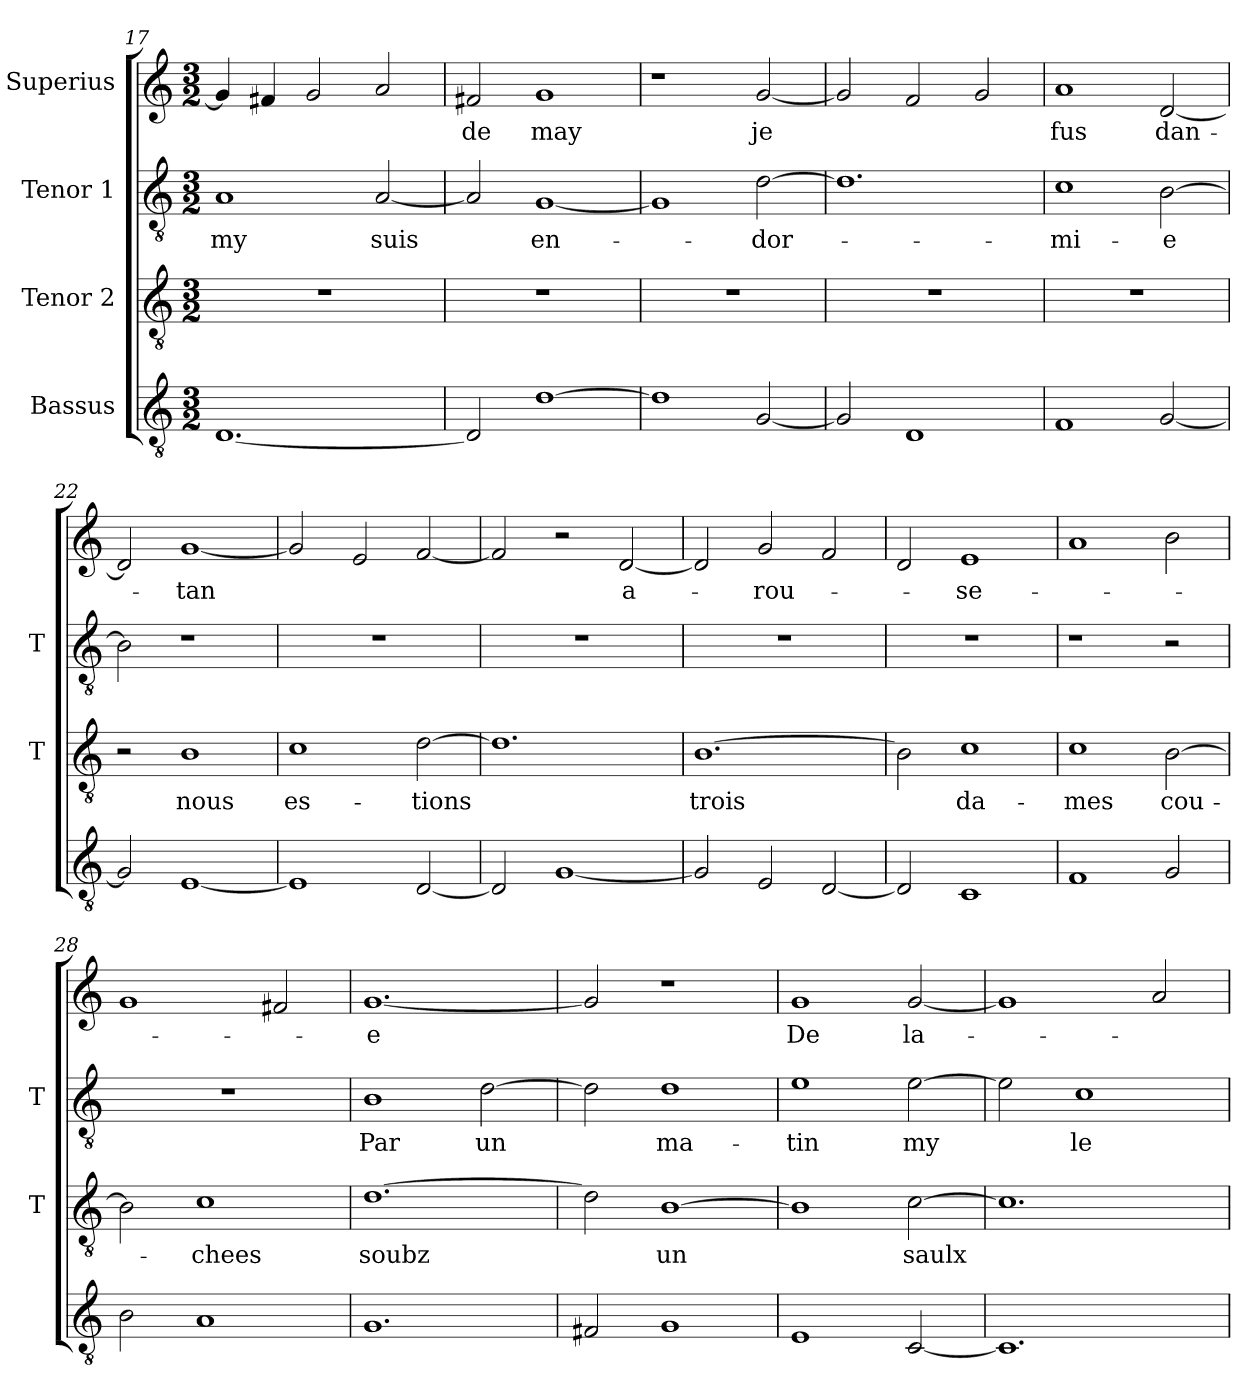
**kern	**kern	**text	**kern	**text	**kern	**text
*part4	*part3	*part3	*part2	*part2	*part1	*part1
*staff4	*staff3	*staff3	*staff2	*staff2	*staff1	*staff1
*I"Bassus	*I"Tenor 2	*	*I"Tenor 1	*	*I"Superius	*
*	*I'T	*	*I'T	*	*	*
*clefGv2	*clefGv2	*	*clefGv2	*	*clefG2	*
*M3/2	*M3/2	*	*M3/2	*	*M3/2	*
=17	=17	=17	=17	=17	=17	=17
[1.D	1.r	.	1A	-my	4g]	.
.	.	.	.	.	4f#X	.
.	.	.	.	.	2g	.
.	.	.	[2A	-suis	2a	.
=18	=18	=18	=18	=18	=18	=18
2D]	1.r	.	2A]	.	2f#X	-de
[1d	.	.	[1G	en-	1g	-may
=19	=19	=19	=19	=19	=19	=19
1d]	1.r	.	1G]	.	1r	.
[2G	.	.	[2d	-dor-	[2g	-je
=20	=20	=20	=20	=20	=20	=20
2G]	1.r	.	1.d]	.	2g]	.
1D	.	.	.	.	2f	.
.	.	.	.	.	2g	.
=21	=21	=21	=21	=21	=21	=21
1F	1.r	.	1c	-mi-	1a	-fus
[2G	.	.	[2B	-e	[2d	dan-
=22	=22	=22	=22	=22	=22	=22
2G]	2r	.	2B]	.	2d]	.
[1E	1B	-nous	1r	.	[1g	-tan
=23	=23	=23	=23	=23	=23	=23
1E]	1c	es-	1.r	.	2g]	.
.	.	.	.	.	2e	.
[2D	[2d	-tions	.	.	[2f	.
=24	=24	=24	=24	=24	=24	=24
2D]	1.d]	.	1.r	.	2f]	.
[1G	.	.	.	.	2r	.
.	.	.	.	.	[2d	a-
=25	=25	=25	=25	=25	=25	=25
2G]	[1.B	-trois	1.r	.	2d]	.
2E	.	.	.	.	2g	-rou-
[2D	.	.	.	.	2f	.
=26	=26	=26	=26	=26	=26	=26
2D]	2B]	.	1.r	.	2d	.
1C	1c	da-	.	.	1e	-se-
=27	=27	=27	=27	=27	=27	=27
1F	1c	-mes	1r	.	1a	.
2G	[2B	cou-	2r	.	2b	.
=28	=28	=28	=28	=28	=28	=28
2B	2B]	.	1.r	.	1g	.
1A	1c	-chees	.	.	.	.
.	.	.	.	.	2f#X	.
=29	=29	=29	=29	=29	=29	=29
1.G	[1.d	-soubz	1B	-Par	[1.g	-e
.	.	.	[2d	-un	.	.
=30	=30	=30	=30	=30	=30	=30
2F#X	2d]	.	2d]	.	2g]	.
1G	[1B	-un	1d	ma-	1r	.
=31	=31	=31	=31	=31	=31	=31
1E	1B]	.	1e	-tin	1g	-De
[2C	[2c	-saulx	[2e	-my	[2g	la-
=32	=32	=32	=32	=32	=32	=32
1.C]	1.c]	.	2e]	.	1g]	.
.	.	.	1c	le-	.	.
.	.	.	.	.	2a	.
=	=	=	=	=	=	=
*-	*-	*-	*-	*-	*-	*-
